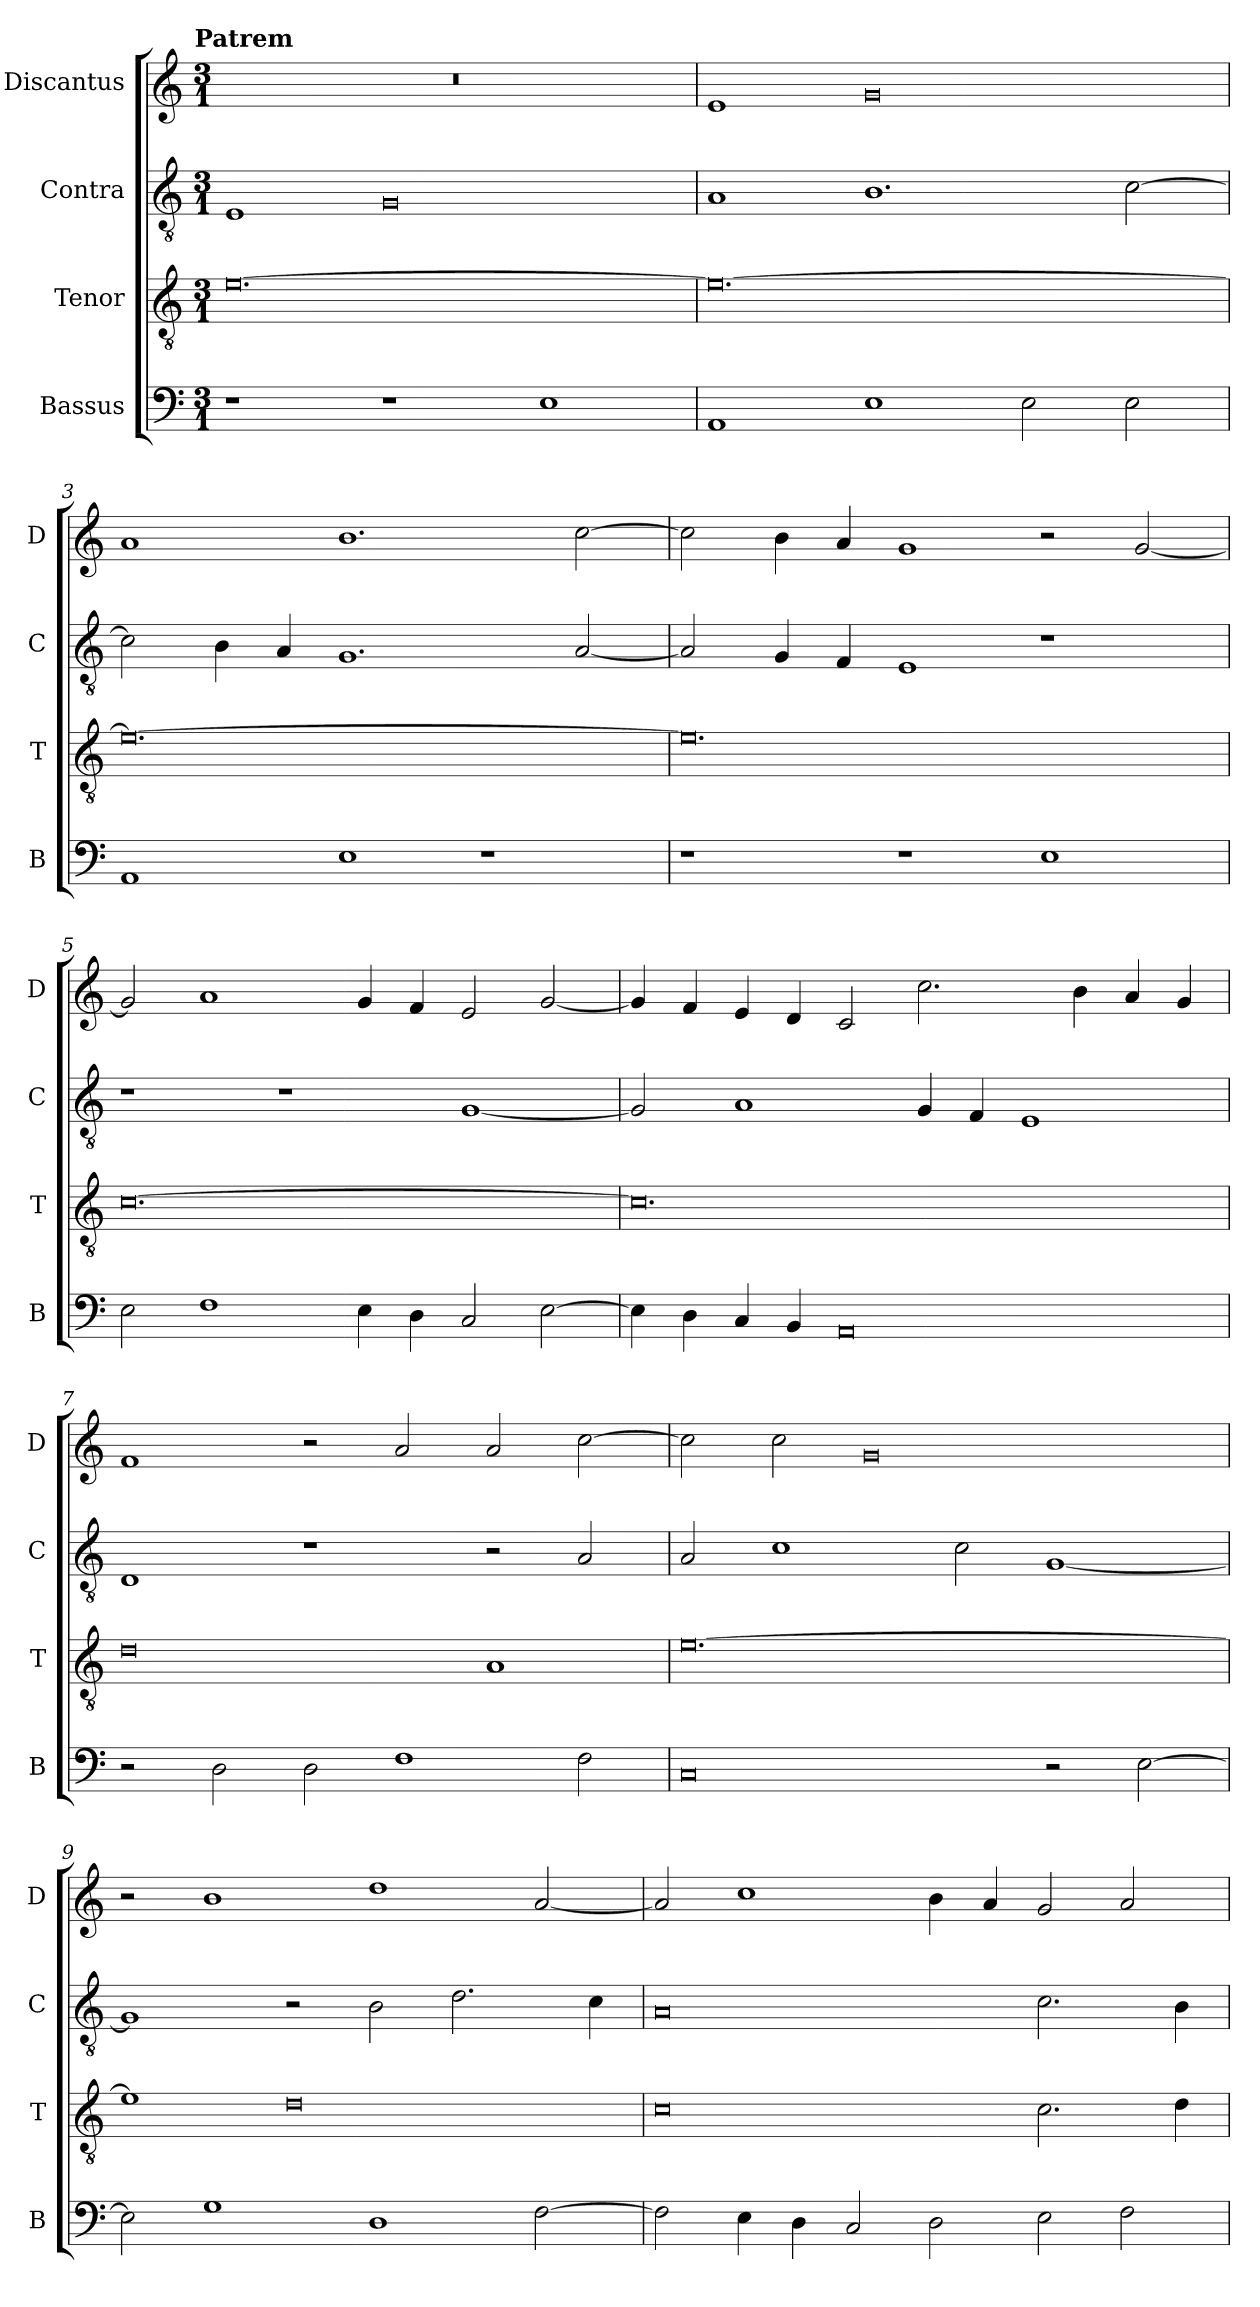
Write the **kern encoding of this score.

**kern	**kern	**kern	**kern
*part4	*part3	*part2	*part1
*staff4	*staff3	*staff2	*staff1
*I"Bassus	*I"Tenor	*I"Contra	*I"Discantus
*I'B	*I'T	*I'C	*I'D
*clefF4	*clefGv2	*clefGv2	*clefG2
*k[]	*k[]	*k[]	*k[]
!!LO:TX:omd:t=Patrem
*M3/1	*M3/1	*M3/1	*M3/1
=1	=1	=1	=1
1r	[0.e	1E	0.r
1r	.	0G	.
1E	.	.	.
=2	=2	=2	=2
1AA	0.e_	1A	1e
1E	.	1.B	0g
2E\	.	.	.
2E\	.	[2c\	.
=3	=3	=3	=3
1AA	0.e_	2c\]	1a
.	.	4B\	.
.	.	4A/	.
1E	.	1.G	1.b
1r	.	.	.
.	.	[2A/	[2cc\
=4	=4	=4	=4
1r	0.e]	2A/]	2cc\]
.	.	4G/	4b\
.	.	4F/	4a/
1r	.	1E	1g
1E	.	1r	2r
.	.	.	[2g/
=5	=5	=5	=5
2E\	[0.c	1r	2g/]
1F	.	.	1a
.	.	1r	.
4E\	.	.	4g/
4D\	.	.	4f/
2C/	.	[1G	2e/
[2E\	.	.	[2g/
=6	=6	=6	=6
4E\]	0.c]	2G/]	4g/]
4D\	.	.	4f/
4C/	.	1A	4e/
4BB/	.	.	4d/
0AA	.	.	2c/
.	.	4G/	2.cc\
.	.	4F/	.
.	.	1E	.
.	.	.	4b\
.	.	.	4a/
.	.	.	4g/
=7	=7	=7	=7
2r	0d	1D	1f
2D\	.	.	.
2D\	.	1r	2r
1F	.	.	2a/
.	1A	2r	2a/
2F\	.	2A/	[2cc\
=8	=8	=8	=8
0C	[0.e	2A/	2cc\]
.	.	1c	2cc\
.	.	.	0g
.	.	2c\	.
2r	.	[1G	.
[2E\	.	.	.
=9	=9	=9	=9
2E\]	1e]	1G]	2r
1G	.	.	1b
.	0d	2r	.
1D	.	2B\	1dd
.	.	2.d\	.
[2F\	.	.	[2a/
.	.	4c\	.
=10	=10	=10	=10
2F\]	0c	0A	2a/]
4E\	.	.	1cc
4D\	.	.	.
2C/	.	.	.
2D\	.	.	4b\
.	.	.	4a/
2E\	2.c\	2.c\	2g/
2F\	.	.	2a/
.	4d\	4B\	.
=	=	=	=
*-	*-	*-	*-
